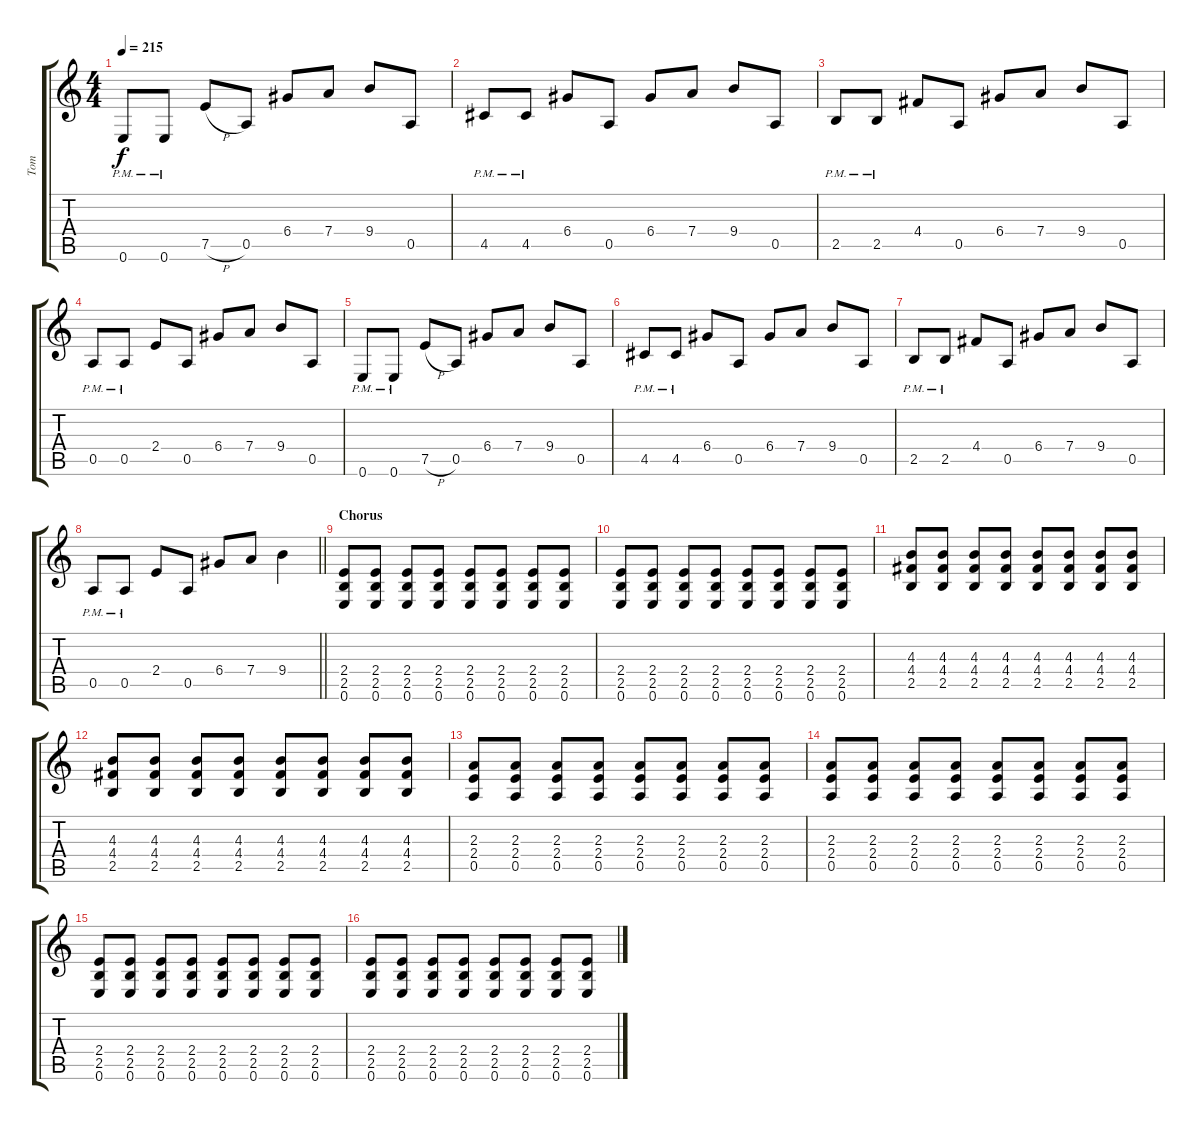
\track ("Tom" "Tom") {instrument distortionguitar}
\staff {score tabs}
\tuning (E4 B3 G3 D3 A2 E2) {hide}
\ts (4 4)
\tempo 215
\clef g2
\ks c
0.6{pm}.8{dy f} 0.6{pm}.8 7.5{h}.8 0.5.8 6.4.8 7.4.8 9.4.8 0.5.8 |
4.5{pm}.8 4.5{pm}.8 6.4.8 0.5.8 6.4.8 7.4.8 9.4.8 0.5.8 |
2.5{pm}.8 2.5{pm}.8 4.4.8 0.5.8 6.4.8 7.4.8 9.4.8 0.5.8 |
0.5{pm}.8 0.5{pm}.8 2.4.8 0.5.8 6.4.8 7.4.8 9.4.8 0.5.8 |
0.6{pm}.8 0.6{pm}.8 7.5{h}.8 0.5.8 6.4.8 7.4.8 9.4.8 0.5.8 |
4.5{pm}.8 4.5{pm}.8 6.4.8 0.5.8 6.4.8 7.4.8 9.4.8 0.5.8 |
2.5{pm}.8 2.5{pm}.8 4.4.8 0.5.8 6.4.8 7.4.8 9.4.8 0.5.8 |
\barLineRight lightlight
0.5{pm}.8 0.5{pm}.8 2.4.8 0.5.8 6.4.8 7.4.8 9.4.4 |
\section ("" "Chorus")
(2.4 2.5 0.6).8 (2.4 2.5 0.6).8 (2.4 2.5 0.6).8 (2.4 2.5 0.6).8 (2.4 2.5 0.6).8 (2.4 2.5 0.6).8 (2.4 2.5 0.6).8 (2.4 2.5 0.6).8 |
(2.4 2.5 0.6).8 (2.4 2.5 0.6).8 (2.4 2.5 0.6).8 (2.4 2.5 0.6).8 (2.4 2.5 0.6).8 (2.4 2.5 0.6).8 (2.4 2.5 0.6).8 (2.4 2.5 0.6).8 |
(4.3 4.4 2.5).8 (4.3 4.4 2.5).8 (4.3 4.4 2.5).8 (4.3 4.4 2.5).8 (4.3 4.4 2.5).8 (4.3 4.4 2.5).8 (4.3 4.4 2.5).8 (4.3 4.4 2.5).8 |
(4.3 4.4 2.5).8 (4.3 4.4 2.5).8 (4.3 4.4 2.5).8 (4.3 4.4 2.5).8 (4.3 4.4 2.5).8 (4.3 4.4 2.5).8 (4.3 4.4 2.5).8 (4.3 4.4 2.5).8 |
(2.3 2.4 0.5).8 (2.3 2.4 0.5).8 (2.3 2.4 0.5).8 (2.3 2.4 0.5).8 (2.3 2.4 0.5).8 (2.3 2.4 0.5).8 (2.3 2.4 0.5).8 (2.3 2.4 0.5).8 |
(2.3 2.4 0.5).8 (2.3 2.4 0.5).8 (2.3 2.4 0.5).8 (2.3 2.4 0.5).8 (2.3 2.4 0.5).8 (2.3 2.4 0.5).8 (2.3 2.4 0.5).8 (2.3 2.4 0.5).8 |
(2.4 2.5 0.6).8 (2.4 2.5 0.6).8 (2.4 2.5 0.6).8 (2.4 2.5 0.6).8 (2.4 2.5 0.6).8 (2.4 2.5 0.6).8 (2.4 2.5 0.6).8 (2.4 2.5 0.6).8 |
(2.4 2.5 0.6).8 (2.4 2.5 0.6).8 (2.4 2.5 0.6).8 (2.4 2.5 0.6).8 (2.4 2.5 0.6).8 (2.4 2.5 0.6).8 (2.4 2.5 0.6).8 (2.4 2.5 0.6).8
